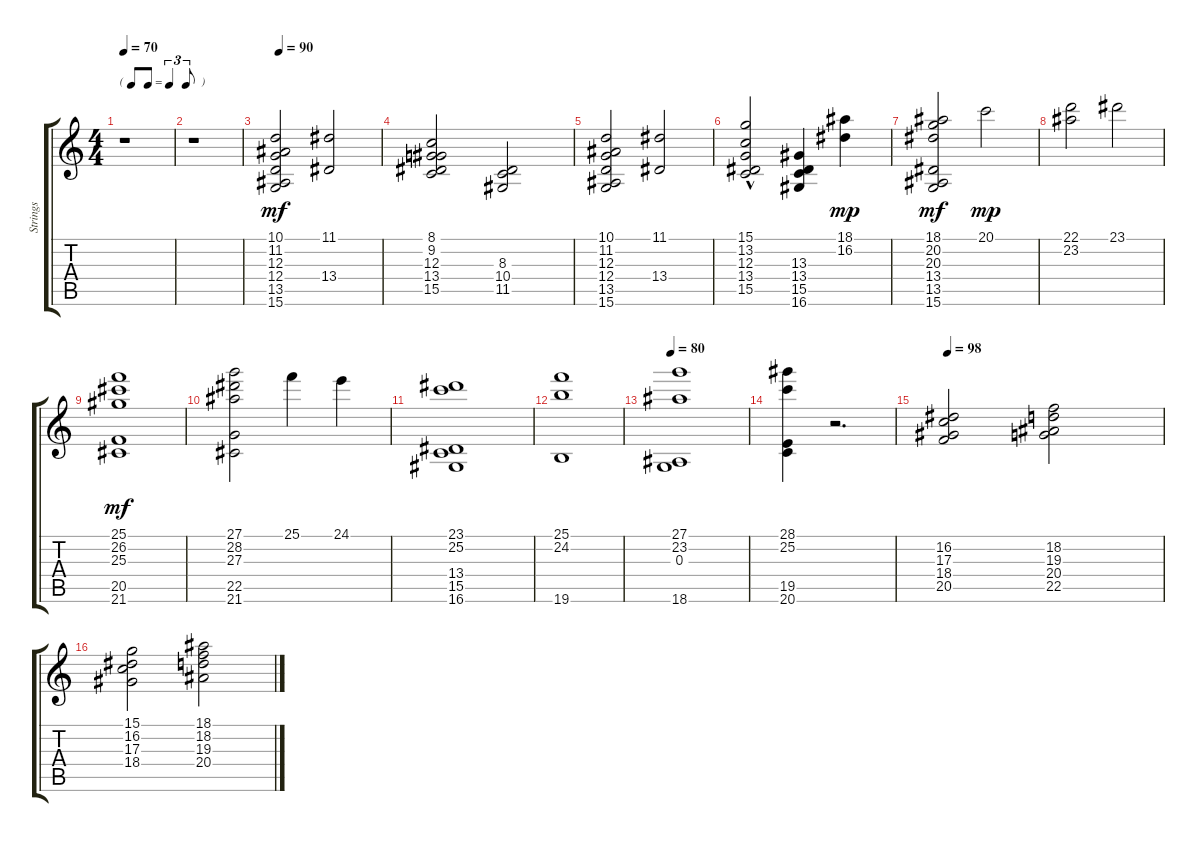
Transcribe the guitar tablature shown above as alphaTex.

\track ("Strings" "Strings") {instrument stringensemble1}
\staff {score tabs}
\tuning (E4 B3 G3 D3 A2 E2) {hide}
\ts (4 4)
\tf triplet8th
\tempo 70
\clef g2
\ks c
r.1{dy mp} |
r.1 |
\tempo 90
(10.1 11.2 12.3 12.4 13.5 15.6).2{dy mf} (11.1 13.4).2 |
(8.1 9.2 12.3 13.4 15.5).2 (8.3 10.4 11.5).2 |
(10.1 11.2 12.3 12.4 13.5 15.6).2 (11.1 13.4).2 |
(15.1 13.2{hac} 12.3 13.4 15.5).2 (13.3 13.4 15.5 16.6).4 (18.1 16.2).4{dy mp} |
(18.1 20.2 20.3 13.4 13.5 15.6).2{dy mf} 20.1.2{dy mp} |
(22.1 23.2).2 23.1.2 |
(25.1 26.2 25.3 20.5 21.6).1{dy mf} |
(27.1 28.2 27.3 22.5 21.6).2 25.1.4 24.1.4 |
(23.1 25.2 13.4 15.5 16.6).1 |
(25.1 24.2 19.6).1 |
\tempo 80
(27.1 23.2 0.3 18.6).1 |
(28.1 25.2 19.5 20.6).4 r.2{d} |
\tempo 98
(16.2 17.3 18.4 20.5).2 (18.2 19.3 20.4 22.5).2 |
(15.1 16.2 17.3 18.4).2 (18.1 18.2 19.3 20.4).2
